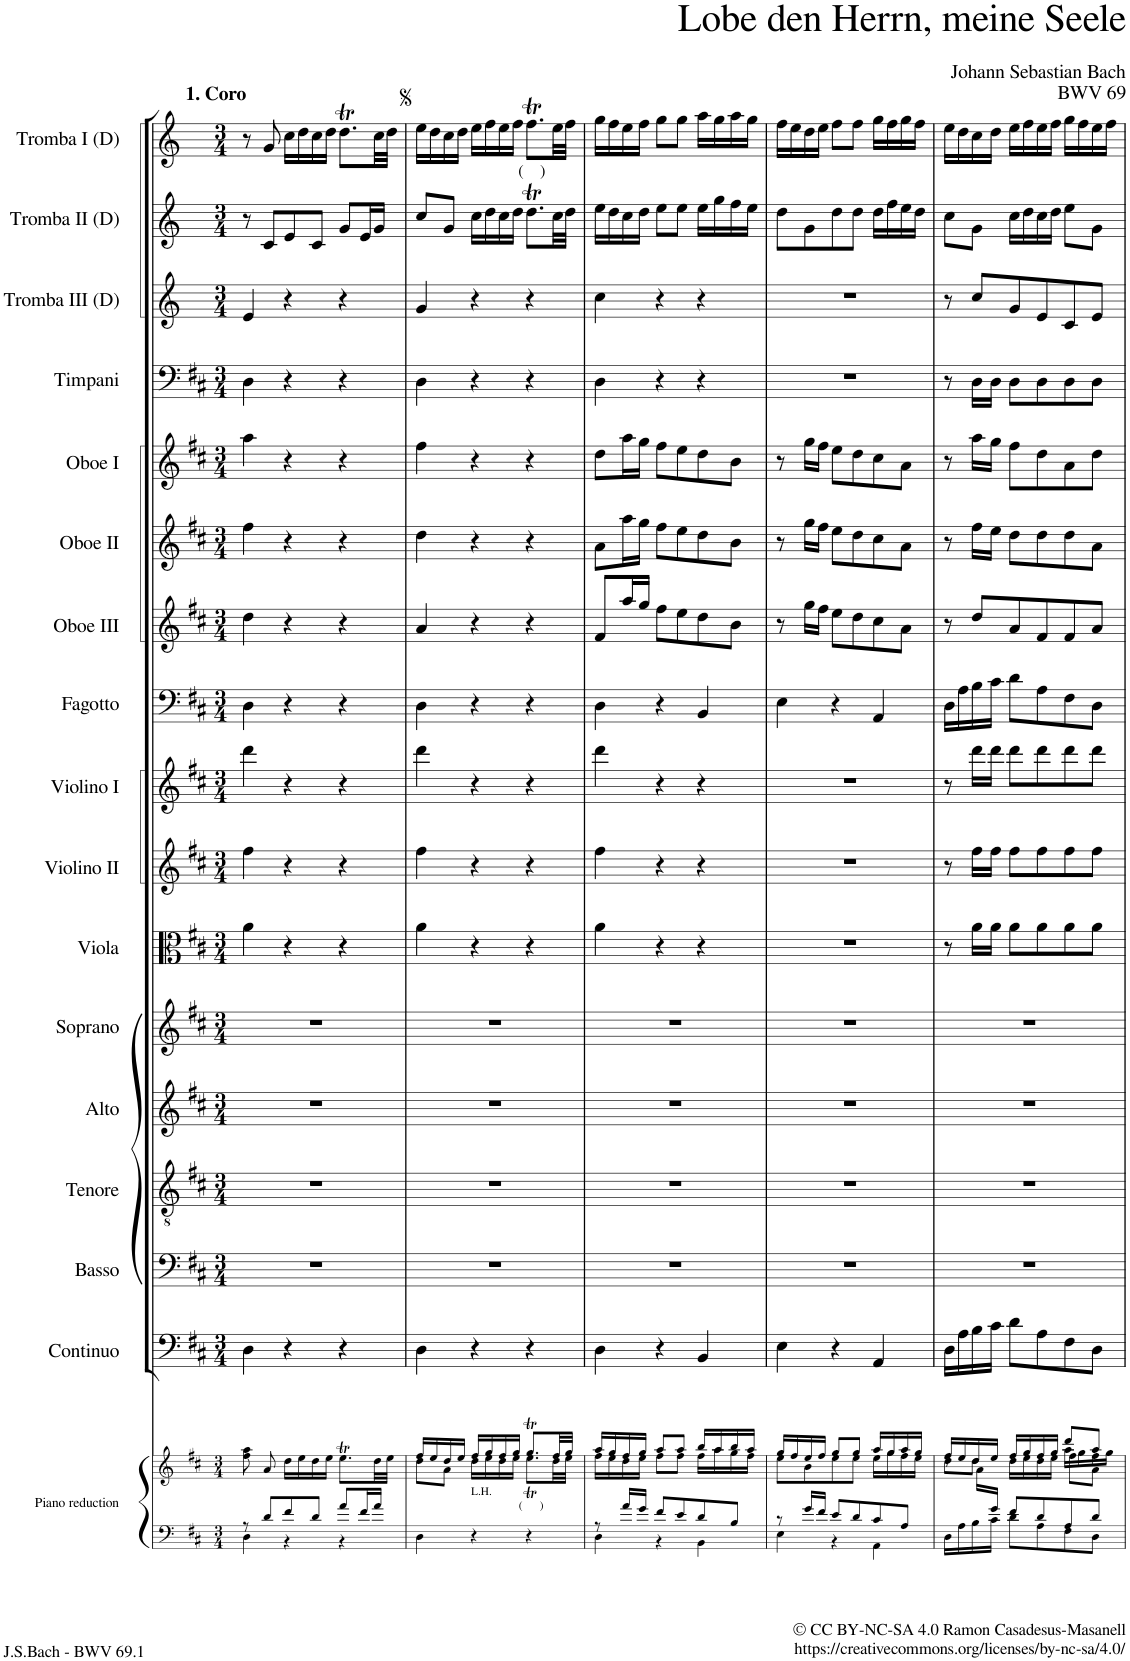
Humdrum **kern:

**kern	**kern	**kern	**kern	**kern	**kern	**kern	**kern	**kern	**kern	**kern	**kern	**kern	**kern	**kern	**kern	**kern	**kern
*part17	*part17	*part16	*part15	*part14	*part13	*part12	*part11	*part10	*part9	*part8	*part7	*part6	*part5	*part4	*part3	*part2	*part1
*staff18	*staff17	*staff16	*staff15	*staff14	*staff13	*staff12	*staff11	*staff10	*staff9	*staff8	*staff7	*staff6	*staff5	*staff4	*staff3	*staff2	*staff1
*I"Piano reduction	*	*I"Continuo	*I"Basso	*I"Tenore	*I"Alto	*I"Soprano	*I"Viola	*I"Violino II	*I"Violino I	*I"Fagotto	*I"Oboe III	*I"Oboe II	*I"Oboe I	*I"Timpani	*I"Tromba III (D)	*I"Tromba II (D)	*I"Tromba I (D)
*I'Pno	*	*	*	*	*	*	*	*	*	*	*I'Ob	*I'Ob	*I'Ob	*I'Timp	*	*	*
*stria5	*stria5	*	*	*	*	*	*	*	*	*	*	*	*	*	*	*	*
*clefF4	*clefG2	*clefF4	*clefF4	*clefGv2	*clefG2	*clefG2	*clefC3	*clefG2	*clefG2	*clefF4	*clefG2	*clefG2	*clefG2	*clefF4	*clefG2	*clefG2	*clefG2
*	*	*	*	*	*	*	*	*	*	*	*	*	*	*	*Trd-1c-2	*Trd-1c-2	*Trd-1c-2
*k[f#c#]	*k[f#c#]	*k[f#c#]	*k[f#c#]	*k[f#c#]	*k[f#c#]	*k[f#c#]	*k[f#c#]	*k[f#c#]	*k[f#c#]	*k[f#c#]	*k[f#c#]	*k[f#c#]	*k[f#c#]	*k[f#c#]	*k[]	*k[]	*k[]
*M3/4	*M3/4	*M3/4	*M3/4	*M3/4	*M3/4	*M3/4	*M3/4	*M3/4	*M3/4	*M3/4	*M3/4	*M3/4	*M3/4	*M3/4	*M3/4	*M3/4	*M3/4
=1	=1	=1	=1	=1	=1	=1	=1	=1	=1	=1	=1	=1	=1	=1	=1	=1	=1
*^	*	*	*	*	*	*	*	*	*	*	*	*	*	*	*	*	*
!	!	!	!	!	!	!	!	!	!	!	!	!	!	!	!	!	!	!LO:TX:a:B:t=1. Coro
8r	4D\	8ff#\ 8aa\	4D\	2.r	2.r	2.r	2.r	4a\	4ff#\	4ddd\	4D\	4dd\	4ff#\	4aa\	4D\	4e/	8r	8r
8d/L	.	8a/	.	.	.	.	.	.	.	.	.	.	.	.	.	.	8c/L	8g/
8f#/	4r	16dd\LL	4r	.	.	.	.	4r	4r	4r	4r	4r	4r	4r	4r	4r	8e/	16cc\LL
.	.	16ee\	.	.	.	.	.	.	.	.	.	.	.	.	.	.	.	16dd\
8d/J	.	16dd\	.	.	.	.	.	.	.	.	.	.	.	.	.	.	8c/J	16cc\
.	.	16ee\JJ	.	.	.	.	.	.	.	.	.	.	.	.	.	.	.	16dd\JJ
8a/L	4r	8.eeT\L	4r	.	.	.	.	4r	4r	4r	4r	4r	4r	4r	4r	4r	8g/L	8.ddT\L
16f#/L	.	.	.	.	.	.	.	.	.	.	.	.	.	.	.	.	16e/L	.
16a/JJ	.	32dd\LL	.	.	.	.	.	.	.	.	.	.	.	.	.	.	16g/JJ	32cc\LL
.	.	32ee\JJJ	.	.	.	.	.	.	.	.	.	.	.	.	.	.	.	32dd\JJJ
*v	*v	*	*	*	*	*	*	*	*	*	*	*	*	*	*	*	*	*
=2	=2	=2	=2	=2	=2	=2	=2	=2	=2	=2	=2	=2	=2	=2	=2	=2	=2
*	*^	*	*	*	*	*	*	*	*	*	*	*	*	*	*	*	*
4D\	16ff#/LL	8dd\L	4D\	2.r	2.r	2.r	2.r	4a\	4ff#\	4ddd\	4D\	4a/	4dd\	4ff#\	4D\	4g/	8cc/L	16ee\LL
.	16ee/	.	.	.	.	.	.	.	.	.	.	.	.	.	.	.	.	16dd\
.	16dd/	8a\J	.	.	.	.	.	.	.	.	.	.	.	.	.	.	8g/J	16cc\
.	16ee/JJ	.	.	.	.	.	.	.	.	.	.	.	.	.	.	.	.	16dd\JJ
!	!LO:TX:b:t=L.H.	!	!	!	!	!	!	!	!	!	!	!	!	!	!	!	!	!
4r	16ff#/LL	16dd\LL	4r	.	.	.	.	4r	4r	4r	4r	4r	4r	4r	4r	4r	16cc\LL	16ee\LL
.	16gg/	16ee\	.	.	.	.	.	.	.	.	.	.	.	.	.	.	16dd\	16ff\
.	16ff#/	16dd\	.	.	.	.	.	.	.	.	.	.	.	.	.	.	16cc\	16ee\
.	16gg/JJ	16ee\JJ	.	.	.	.	.	.	.	.	.	.	.	.	.	.	16dd\JJ	16ff\JJ
!	!	!	!	!	!	!	!	!	!	!	!	!	!	!	!	!	!LO:TX:a:t=(    )	!
!	!LO:TX:b:t=(      )	!	!	!	!	!	!	!	!	!	!	!	!	!	!	!	!	!
4r	8.ggT/L	8.eeT\L	4r	.	.	.	.	4r	4r	4r	4r	4r	4r	4r	4r	4r	8.ddT\L	8.ffT\L
.	32ff#/LL	32dd\LL	.	.	.	.	.	.	.	.	.	.	.	.	.	.	32cc\LL	32ee\LL
.	32gg/JJJ	32ee\JJJ	.	.	.	.	.	.	.	.	.	.	.	.	.	.	32dd\JJJ	32ff\JJJ
=3	=3	=3	=3	=3	=3	=3	=3	=3	=3	=3	=3	=3	=3	=3	=3	=3	=3	=3
*^	*	*	*	*	*	*	*	*	*	*	*	*	*	*	*	*	*	*
8r	4D\	16aa/LL	16ff#\LL	4D\	2.r	2.r	2.r	2.r	4a\	4ff#\	4ddd\	4D\	8f#/L	8a\L	8dd\L	4D\	4cc\	16ee\LL	16gg\LL
.	.	16gg/	16ee\	.	.	.	.	.	.	.	.	.	.	.	.	.	.	16dd\	16ff\
16a/LL	.	16ff#/	16dd\	.	.	.	.	.	.	.	.	.	16aa/L	16aa\L	16aa\L	.	.	16cc\	16ee\
16g/JJ	.	16gg/JJ	16ee\JJ	.	.	.	.	.	.	.	.	.	16gg/JJ	16gg\JJ	16gg\JJ	.	.	16dd\JJ	16ff\JJ
8f#/L	4r	8aa/L	8ff#\L	4r	.	.	.	.	4r	4r	4r	4r	8ff#\L	8ff#\L	8ff#\L	4r	4r	8ee\L	8gg\L
8e/	.	8aa/J	8ff#\J	.	.	.	.	.	.	.	.	.	8ee\	8ee\	8ee\	.	.	8ee\J	8gg\J
8d/	4BB\	16bb/LL	16ff#\LL	4BB/	.	.	.	.	4r	4r	4r	4BB/	8dd\	8dd\	8dd\	4r	4r	16ee\LL	16aa\LL
.	.	16aa/	16aa\	.	.	.	.	.	.	.	.	.	.	.	.	.	.	16gg\	16gg\
8B/J	.	16bb/	16gg\	.	.	.	.	.	.	.	.	.	8b\J	8b\J	8b\J	.	.	16ff\	16aa\
.	.	16aa/JJ	16ff#\JJ	.	.	.	.	.	.	.	.	.	.	.	.	.	.	16ee\JJ	16gg\JJ
=4	=4	=4	=4	=4	=4	=4	=4	=4	=4	=4	=4	=4	=4	=4	=4	=4	=4	=4	=4
8r	4E\	16gg/LL	8ee\L	4E\	2.r	2.r	2.r	2.r	2.r	2.r	2.r	4E\	8r	8r	8r	2.r	2.r	8dd\L	16ff\LL
.	.	16ff#/	.	.	.	.	.	.	.	.	.	.	.	.	.	.	.	.	16ee\
16g/LL	.	16ee/	8b\	.	.	.	.	.	.	.	.	.	16gg\LL	16gg\LL	16gg\LL	.	.	8g\	16dd\
16f#/JJ	.	16ff#/JJ	.	.	.	.	.	.	.	.	.	.	16ff#\JJ	16ff#\JJ	16ff#\JJ	.	.	.	16ee\JJ
8e/L	4r	8gg/L	8ee\	4r	.	.	.	.	.	.	.	4r	8ee\L	8ee\L	8ee\L	.	.	8dd\	8ff\L
8d/	.	8gg/J	8ee\J	.	.	.	.	.	.	.	.	.	8dd\	8dd\	8dd\	.	.	8dd\J	8ff\J
8c#/	4AA\	16aa/LL	16ee\LL	4AA/	.	.	.	.	.	.	.	4AA/	8cc#\	8cc#\	8cc#\	.	.	16dd\LL	16gg\LL
.	.	16gg/	16gg\	.	.	.	.	.	.	.	.	.	.	.	.	.	.	16ff\	16ff\
8A/J	.	16aa/	16ff#\	.	.	.	.	.	.	.	.	.	8a\J	8a\J	8a\J	.	.	16ee\	16gg\
.	.	16gg/JJ	16ee\JJ	.	.	.	.	.	.	.	.	.	.	.	.	.	.	16dd\JJ	16ff\JJ
=5	=5	=5	=5	=5	=5	=5	=5	=5	=5	=5	=5	=5	=5	=5	=5	=5	=5	=5	=5
*	*	*^	*^	*	*	*	*	*	*	*	*	*	*	*	*	*	*	*	*
8r	16D\LL	16ff#/LL	8dd\L	2ryy	8ryy	16D\LL	2.r	2.r	2.r	2.r	8r	8r	8r	16D\LL	8r	8r	8r	8r	8r	8cc\L	16ee\LL
.	16A\	16ee/	.	.	.	16A\	.	.	.	.	.	.	.	16A\	.	.	.	.	.	.	16dd\
16ryy	16B\	16dd/	8dd\J	.	16a\LL	16B\	.	.	.	.	16a\LL	16ff#\LL	16ddd\LL	16B\	8dd/L	16ff#\LL	16aa\LL	16D\LL	8cc/L	8g\J	16cc\
16g/JJ	16c#\JJ	16ee/JJ	.	.	2ryy	16c#\JJ	.	.	.	.	16a\JJ	16ff#\JJ	16ddd\JJ	16c#\JJ	.	16ee\JJ	16gg\JJ	16D\JJ	.	.	16dd\JJ
8f#/L	8d\L	16ff#/LL	16dd\LL	.	.	8d\L	.	.	.	.	8a\L	8ff#\L	8ddd\L	8d\L	8a/	8dd\L	8ff#\L	8D\L	8g/	16cc\LL	16ee\LL
.	.	16gg/	16ee\	.	.	.	.	.	.	.	.	.	.	.	.	.	.	.	.	16dd\	16ff\
8d/	8A\	16ff#/	16dd\	.	.	8A\	.	.	.	.	8a\	8ff#\	8ddd\	8A\	8f#/	8dd\	8dd\	8D\	8e/	16cc\	16ee\
.	.	16gg/JJ	16ee\JJ	.	.	.	.	.	.	.	.	.	.	.	.	.	.	.	.	16dd\JJ	16ff\JJ
8A/	8F#\	8ddd/L	16aa\LL	8ff#\L	.	8F#\	.	.	.	.	8a\	8ff#\	8ddd\	8F#\	8f#/	8dd\	8a\	8D\	8c/	8ee\L	16gg\LL
.	.	.	16gg\	.	.	.	.	.	.	.	.	.	.	.	.	.	.	.	.	.	16ff\
8d/J	8D\J	8aa/J	16ff#\	8a\J	.	8D\J	.	.	.	.	8a\J	8ff#\J	8ddd\J	8D\J	8a/J	8a\J	8dd\J	8D\J	8e/J	8g\J	16ee\
.	.	.	16gg\JJ	.	16ryy	.	.	.	.	.	.	.	.	.	.	.	.	.	.	.	16ff\JJ
*v	*v	*	*	*	*	*	*	*	*	*	*	*	*	*	*	*	*	*	*	*	*
*	*v	*v	*v	*v	*	*	*	*	*	*	*	*	*	*	*	*	*	*	*	*
=	=	=	=	=	=	=	=	=	=	=	=	=	=	=	=	=	=
*-	*-	*-	*-	*-	*-	*-	*-	*-	*-	*-	*-	*-	*-	*-	*-	*-	*-
